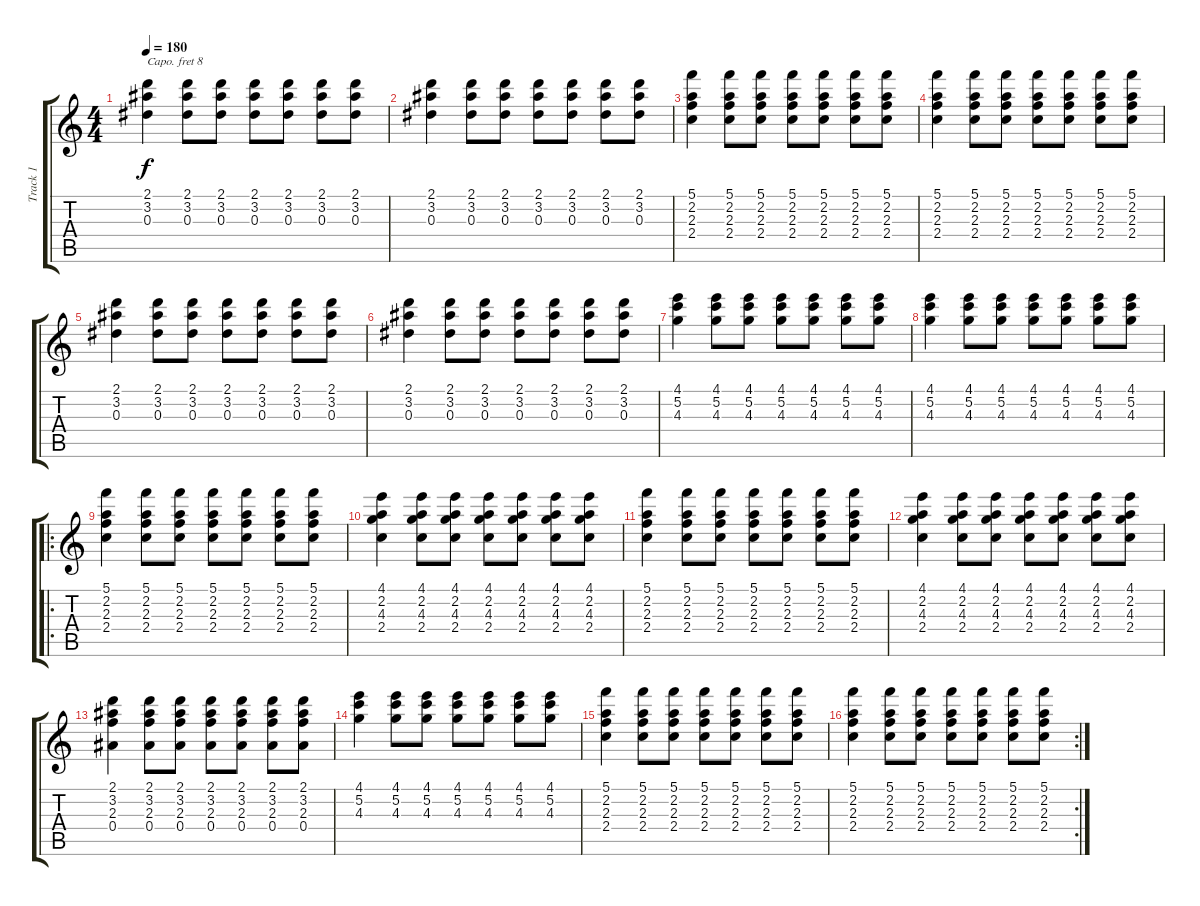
\track ("Track 1" "Track 1") {instrument acousticguitarnylon}
\staff {score tabs}
\capo 8
\tuning (E4 B3 G3 D3 A2 E2) {hide}
\ts (4 4)
\tempo 180
\clef g2
\ks c
(2.1 3.2 0.3).4{dy f} (2.1 3.2 0.3).8 (2.1 3.2 0.3).8 (2.1 3.2 0.3).8 (2.1 3.2 0.3).8 (2.1 3.2 0.3).8 (2.1 3.2 0.3).8 |
(2.1 3.2 0.3).4 (2.1 3.2 0.3).8 (2.1 3.2 0.3).8 (2.1 3.2 0.3).8 (2.1 3.2 0.3).8 (2.1 3.2 0.3).8 (2.1 3.2 0.3).8 |
(5.1 2.2 2.3 2.4).4 (5.1 2.2 2.3 2.4).8 (5.1 2.2 2.3 2.4).8 (5.1 2.2 2.3 2.4).8 (5.1 2.2 2.3 2.4).8 (5.1 2.2 2.3 2.4).8 (5.1 2.2 2.3 2.4).8 |
(5.1 2.2 2.3 2.4).4 (5.1 2.2 2.3 2.4).8 (5.1 2.2 2.3 2.4).8 (5.1 2.2 2.3 2.4).8 (5.1 2.2 2.3 2.4).8 (5.1 2.2 2.3 2.4).8 (5.1 2.2 2.3 2.4).8 |
(2.1 3.2 0.3).4 (2.1 3.2 0.3).8 (2.1 3.2 0.3).8 (2.1 3.2 0.3).8 (2.1 3.2 0.3).8 (2.1 3.2 0.3).8 (2.1 3.2 0.3).8 |
(2.1 3.2 0.3).4 (2.1 3.2 0.3).8 (2.1 3.2 0.3).8 (2.1 3.2 0.3).8 (2.1 3.2 0.3).8 (2.1 3.2 0.3).8 (2.1 3.2 0.3).8 |
(4.1 5.2 4.3).4 (4.1 5.2 4.3).8 (4.1 5.2 4.3).8 (4.1 5.2 4.3).8 (4.1 5.2 4.3).8 (4.1 5.2 4.3).8 (4.1 5.2 4.3).8 |
(4.1 5.2 4.3).4 (4.1 5.2 4.3).8 (4.1 5.2 4.3).8 (4.1 5.2 4.3).8 (4.1 5.2 4.3).8 (4.1 5.2 4.3).8 (4.1 5.2 4.3).8 |
\ro
(5.1 2.2 2.3 2.4).4 (5.1 2.2 2.3 2.4).8 (5.1 2.2 2.3 2.4).8 (5.1 2.2 2.3 2.4).8 (5.1 2.2 2.3 2.4).8 (5.1 2.2 2.3 2.4).8 (5.1 2.2 2.3 2.4).8 |
(4.1 2.2 4.3 2.4).4 (4.1 2.2 4.3 2.4).8 (4.1 2.2 4.3 2.4).8 (4.1 2.2 4.3 2.4).8 (4.1 2.2 4.3 2.4).8 (4.1 2.2 4.3 2.4).8 (4.1 2.2 4.3 2.4).8 |
(5.1 2.2 2.3 2.4).4 (5.1 2.2 2.3 2.4).8 (5.1 2.2 2.3 2.4).8 (5.1 2.2 2.3 2.4).8 (5.1 2.2 2.3 2.4).8 (5.1 2.2 2.3 2.4).8 (5.1 2.2 2.3 2.4).8 |
(4.1 2.2 4.3 2.4).4 (4.1 2.2 4.3 2.4).8 (4.1 2.2 4.3 2.4).8 (4.1 2.2 4.3 2.4).8 (4.1 2.2 4.3 2.4).8 (4.1 2.2 4.3 2.4).8 (4.1 2.2 4.3 2.4).8 |
(2.1 3.2 2.3 0.4).4 (2.1 3.2 2.3 0.4).8 (2.1 3.2 2.3 0.4).8 (2.1 3.2 2.3 0.4).8 (2.1 3.2 2.3 0.4).8 (2.1 3.2 2.3 0.4).8 (2.1 3.2 2.3 0.4).8 |
(4.1 5.2 4.3).4 (4.1 5.2 4.3).8 (4.1 5.2 4.3).8 (4.1 5.2 4.3).8 (4.1 5.2 4.3).8 (4.1 5.2 4.3).8 (4.1 5.2 4.3).8 |
(5.1 2.2 2.3 2.4).4 (5.1 2.2 2.3 2.4).8 (5.1 2.2 2.3 2.4).8 (5.1 2.2 2.3 2.4).8 (5.1 2.2 2.3 2.4).8 (5.1 2.2 2.3 2.4).8 (5.1 2.2 2.3 2.4).8 |
\rc 2
(5.1 2.2 2.3 2.4).4 (5.1 2.2 2.3 2.4).8 (5.1 2.2 2.3 2.4).8 (5.1 2.2 2.3 2.4).8 (5.1 2.2 2.3 2.4).8 (5.1 2.2 2.3 2.4).8 (5.1 2.2 2.3 2.4).8
